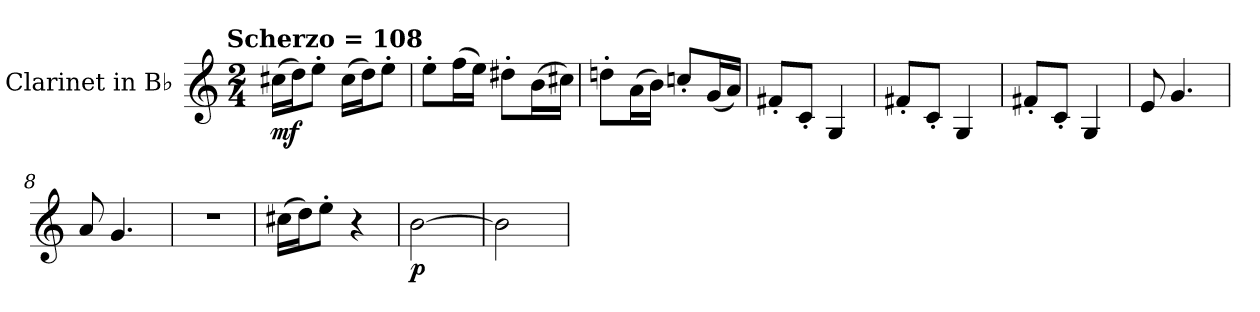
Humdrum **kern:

**kern	**dynam
*part1	*part1
*staff1	*staff1
*I"Clarinet in B♭	*
*I'Cl. in B♭	*
*clefG2	*
*ITrd1c2	*
*k[b-e-]	*
!!LO:TX:omd:t=Scherzo  = 108
*M2/4	*
*MM108	*
=1	=1
!	!LO:DY:b
(16bn\LL	mf
16cc\J)	.
8dd'\J	.
(16b\LL	.
16cc\J)	.
8dd'\J	.
=2	=2
8dd'\L	.
(16ee-\L	.
16dd\JJ)	.
8cc#X'\L	.
(16a\L	.
16bn\JJ)	.
=3	=3
8ccn'\L	.
(16g\L	.
16a\JJ)	.
8b-X'/L	.
(16f/L	.
16g/JJ)	.
=4	=4
8en'/L	.
8B-'/J	.
4F/	.
=5	=5
8en'/L	.
8B-'/J	.
4F/	.
=6	=6
8en'/L	.
8B-'/J	.
4F/	.
=7	=7
8d/	.
4.f/	.
!!LO:LB:g=z
=8	=8
8g/	.
4.f/	.
=9	=9
2r	.
=10	=10
(16bn\LL	.
16cc\J)	.
8dd'\J	.
4r	.
=11	=11
!	!LO:DY:b
[2a\	p
=12	=12
2a\]	.
=	=
*-	*-
